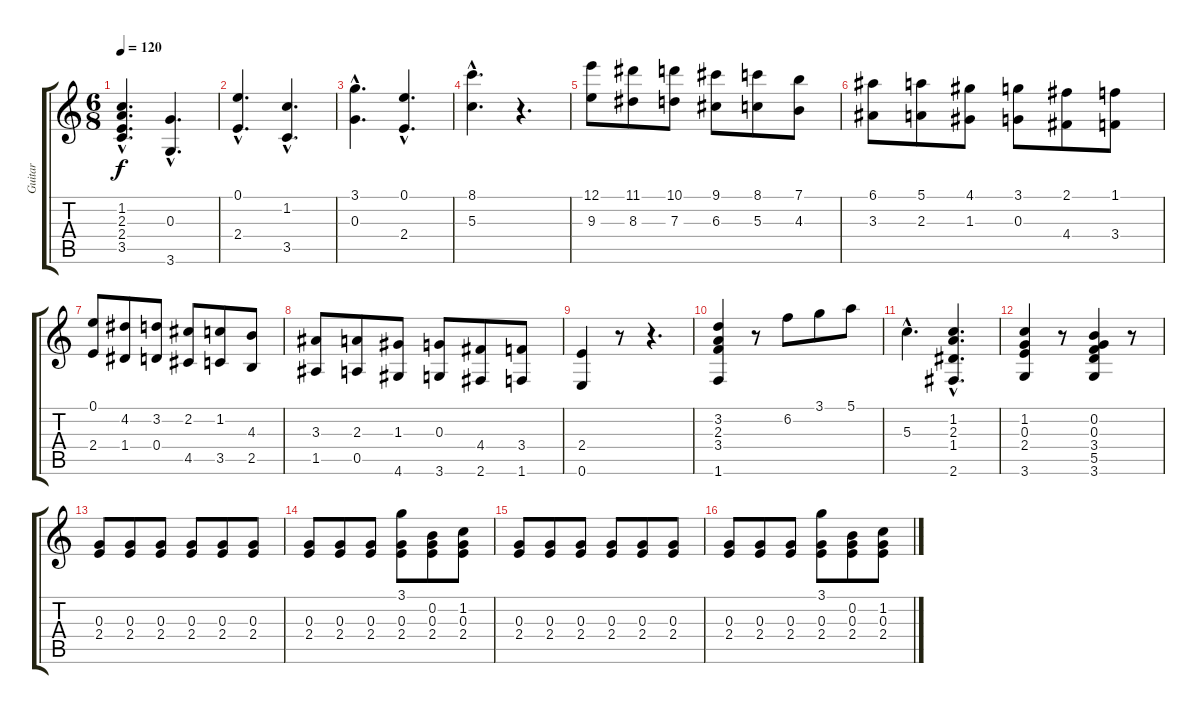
\track ("Guitar" "Guitar") {instrument acousticguitarnylon}
\staff {score tabs}
\tuning (E4 B3 G3 D3 A2 E2) {hide}
\ts (6 8)
\tempo 120
\clef g2
\ks c
(1.2{hac} 2.3{hac} 2.4{hac} 3.5{hac}).4{d dy f instrument acousticguitarnylon} (0.3{hac} 3.6{hac}).4{d} |
(0.1{hac} 2.4{hac}).4{d} (1.2{hac} 3.5{hac}).4{d} |
(3.1{hac} 0.3{hac}).4{d} (0.1{hac} 2.4{hac}).4{d} |
(8.1{hac} 5.3{hac}).4{d} r.4{d} |
(12.1 9.3).8 (11.1 8.3).8 (10.1 7.3).8 (9.1 6.3).8 (8.1 5.3).8 (7.1 4.3).8 |
(6.1 3.3).8 (5.1 2.3).8 (4.1 1.3).8 (3.1 0.3).8 (2.1 4.4).8 (1.1 3.4).8 |
(0.1 2.4).8 (4.2 1.4).8 (3.2 0.4).8 (2.2 4.5).8 (1.2 3.5).8 (4.3 2.5).8 |
(3.3 1.5).8 (2.3 0.5).8 (1.3 4.6).8 (0.3 3.6).8 (4.4 2.6).8 (3.4 1.6).8 |
(2.4 0.6).4 r.8 r.4{d} |
(3.2 2.3 3.4 1.6).4 r.8 6.2.8 3.1.8 5.1.8 |
5.3{hac}.4{d} (1.2{hac} 2.3{hac} 1.4{hac} 2.6{hac}).4{d} |
(1.2 0.3 2.4 3.6).4 r.8 (0.2 0.3 3.4 5.5 3.6).4 r.8 |
(0.3 2.4).8 (0.3 2.4).8 (0.3 2.4).8 (0.3 2.4).8 (0.3 2.4).8 (0.3 2.4).8 |
(0.3 2.4).8 (0.3 2.4).8 (0.3 2.4).8 (3.1 0.3 2.4).8 (0.2 0.3 2.4).8 (1.2 0.3 2.4).8 |
(0.3 2.4).8 (0.3 2.4).8 (0.3 2.4).8 (0.3 2.4).8 (0.3 2.4).8 (0.3 2.4).8 |
(0.3 2.4).8 (0.3 2.4).8 (0.3 2.4).8 (3.1 0.3 2.4).8 (0.2 0.3 2.4).8 (1.2 0.3 2.4).8
